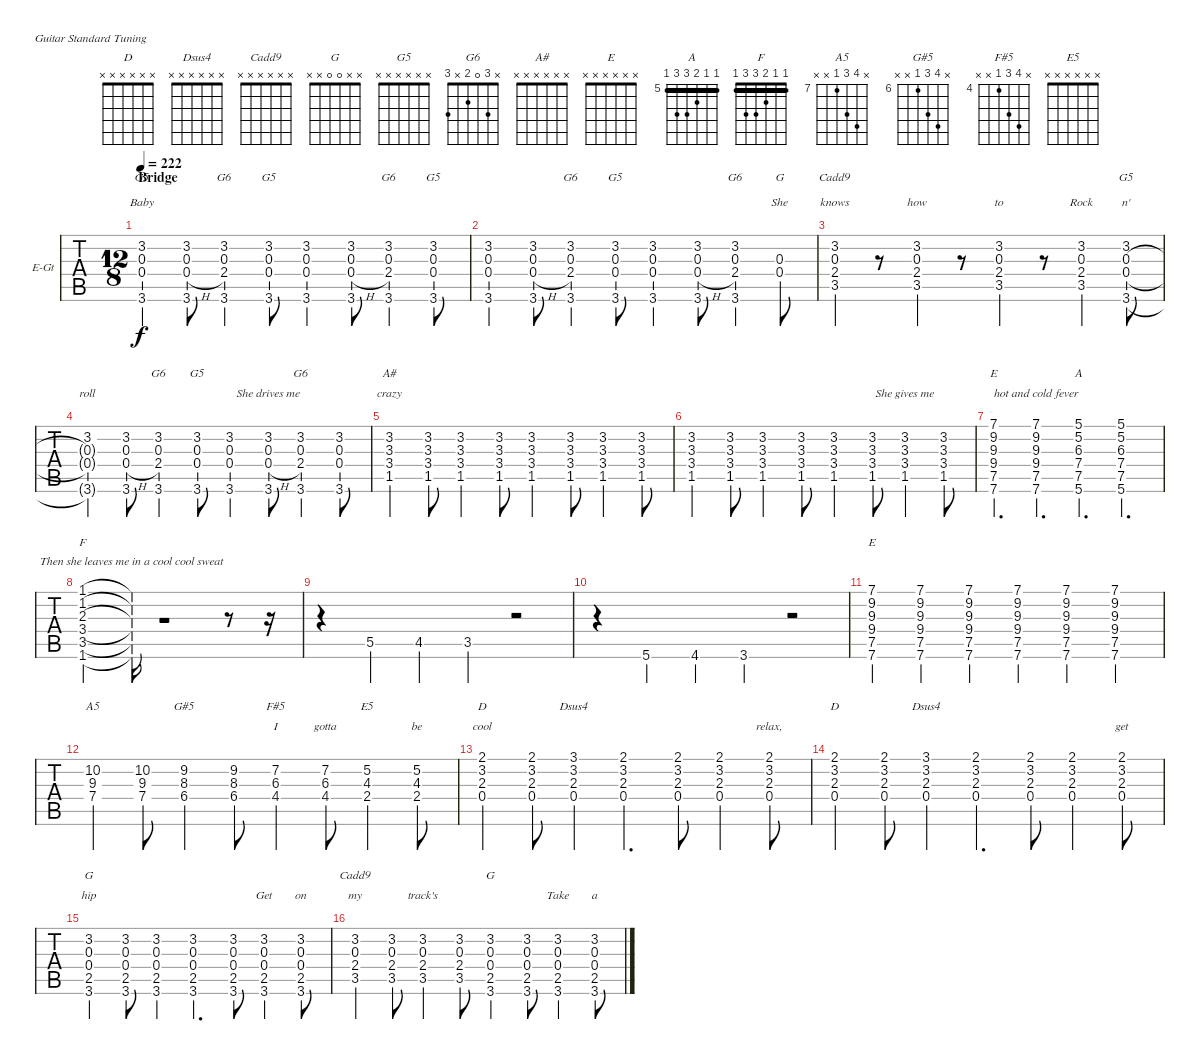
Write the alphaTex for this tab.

\bracketExtendMode nobrackets
\firstSystemTrackNameOrientation horizontal
\otherSystemsTrackNameOrientation horizontal
\track ("Guitar" "E-Gt") {instrument distortionguitar}
\staff {tabs}
\tuning (E4 B3 G3 D3 A2 E2)
\chord ("D" x x x x x x)
\chord ("Dsus4" x x x x x x)
\chord ("Cadd9" x 3 0 2 3 x)
\chord ("G" x x x x x x)
\chord ("Cadd9" x x x x x x)
\chord ("G5" x 3 0 0 x 3)
\chord ("G6" x x x x x x)
\chord ("G6" x 3 0 2 x 3)
\chord ("G" x x 0 0 x x) {showfingering false}
\chord ("G5" x x x x x x)
\chord ("A#" x x x x x x)
\chord ("E" 7 9 9 9 7 7) {firstfret 7 barre (7 7)}
\chord ("A" 5 5 6 7 7 5) {firstfret 5 barre (5 5)}
\chord ("F" 1 1 2 3 3 1) {barre (1 1)}
\chord ("E" x x x x x x)
\chord ("A5" x 10 9 7 x x) {firstfret 7}
\chord ("G#5" x 9 8 6 x x) {firstfret 6}
\chord ("F#5" x 7 6 4 x x) {firstfret 4}
\chord ("E5" x x x x x x)
\ts (12 8)
\section ("" "Bridge")
\tempo 222
\clef g2
\ks c
(3.2 0.3 0.4 3.6).4{ch "G5" lyrics (0 "") lyrics (1 "") lyrics (2 "Baby") lyrics (3 "") lyrics (4 "") dy f} (3.2 0.3 0.4{h} 3.6).8{lyrics (0 "") lyrics (1 "") lyrics (2 "") lyrics (3 "") lyrics (4 "")} (3.2 0.3 2.4 3.6).4{ch "G6" lyrics (0 "") lyrics (1 "") lyrics (2 "") lyrics (3 "") lyrics (4 "")} (3.2 0.3 0.4 3.6).8{ch "G5" lyrics (0 "") lyrics (1 "") lyrics (2 "") lyrics (3 "") lyrics (4 "")} (3.2 0.3 0.4 3.6).4{lyrics (0 "") lyrics (1 "") lyrics (2 "") lyrics (3 "") lyrics (4 "")} (3.2 0.3 0.4{h} 3.6).8{lyrics (0 "") lyrics (1 "") lyrics (2 "") lyrics (3 "") lyrics (4 "")} (3.2 0.3 2.4 3.6).4{ch "G6" lyrics (0 "") lyrics (1 "") lyrics (2 "") lyrics (3 "") lyrics (4 "")} (3.2 0.3 0.4 3.6).8{ch "G5" lyrics (0 "") lyrics (1 "") lyrics (2 "") lyrics (3 "") lyrics (4 "")} |
(3.2 0.3 0.4 3.6).4{lyrics (0 "") lyrics (1 "") lyrics (2 "") lyrics (3 "") lyrics (4 "")} (3.2 0.3 0.4{h} 3.6).8{lyrics (0 "") lyrics (1 "") lyrics (2 "") lyrics (3 "") lyrics (4 "")} (3.2 0.3 2.4 3.6).4{ch "G6" lyrics (0 "") lyrics (1 "") lyrics (2 "") lyrics (3 "") lyrics (4 "")} (3.2 0.3 0.4 3.6).8{ch "G5" lyrics (0 "") lyrics (1 "") lyrics (2 "") lyrics (3 "") lyrics (4 "")} (3.2 0.3 0.4 3.6).4{lyrics (0 "") lyrics (1 "") lyrics (2 "") lyrics (3 "") lyrics (4 "")} (3.2 0.3 0.4{h} 3.6).8{lyrics (0 "") lyrics (1 "") lyrics (2 "") lyrics (3 "") lyrics (4 "")} (3.2 0.3 2.4 3.6).4{ch "G6" lyrics (0 "") lyrics (1 "") lyrics (2 "") lyrics (3 "") lyrics (4 "")} (0.3 0.4).8{ch "G" lyrics (0 "") lyrics (1 "") lyrics (2 "She") lyrics (3 "") lyrics (4 "")} |
(3.2 0.3 2.4 3.5).4{ch "Cadd9" lyrics (0 "") lyrics (1 "") lyrics (2 "knows") lyrics (3 "") lyrics (4 "")} r.8 (3.2 0.3 2.4 3.5).4{lyrics (0 "") lyrics (1 "") lyrics (2 "how") lyrics (3 "") lyrics (4 "")} r.8 (3.2 0.3 2.4 3.5).4{lyrics (0 "") lyrics (1 "") lyrics (2 "to") lyrics (3 "") lyrics (4 "")} r.8 (3.2 0.3 2.4 3.5).4{lyrics (0 "") lyrics (1 "") lyrics (2 "Rock") lyrics (3 "") lyrics (4 "")} (3.2 0.3 0.4 3.6).8{ch "G5" lyrics (0 "") lyrics (1 "") lyrics (2 "n'") lyrics (3 "") lyrics (4 "")} |
(3.2 0.3{t} 0.4{t} 3.6{t}).4{lyrics (0 "") lyrics (1 "") lyrics (2 "roll") lyrics (3 "") lyrics (4 "")} (3.2 0.3 0.4{h} 3.6).8{lyrics (0 "") lyrics (1 "") lyrics (2 "") lyrics (3 "") lyrics (4 "")} (3.2 0.3 2.4 3.6).4{ch "G6" lyrics (0 "") lyrics (1 "") lyrics (2 "") lyrics (3 "") lyrics (4 "")} (3.2 0.3 0.4 3.6).8{ch "G5" lyrics (0 "") lyrics (1 "") lyrics (2 "") lyrics (3 "") lyrics (4 "")} (3.2 0.3 0.4 3.6).4{lyrics (0 "") lyrics (1 "") lyrics (2 "") lyrics (3 "") lyrics (4 "")} (3.2 0.3 0.4{h} 3.6).8{lyrics (0 "") lyrics (1 "") lyrics (2 "She drives me ") lyrics (3 "") lyrics (4 "")} (3.2 0.3 2.4 3.6).4{ch "G6" lyrics (0 "") lyrics (1 "") lyrics (2 "") lyrics (3 "") lyrics (4 "")} (3.2 0.3 0.4 3.6).8{lyrics (0 "") lyrics (1 "") lyrics (2 "") lyrics (3 "") lyrics (4 "")} |
(3.2 3.3 3.4 1.5).4{ch "A#" lyrics (0 "") lyrics (1 "") lyrics (2 "crazy") lyrics (3 "") lyrics (4 "")} (3.2 3.3 3.4 1.5).8{lyrics (0 "") lyrics (1 "") lyrics (2 "") lyrics (3 "") lyrics (4 "")} (3.2 3.3 3.4 1.5).4{lyrics (0 "") lyrics (1 "") lyrics (2 "") lyrics (3 "") lyrics (4 "")} (3.2 3.3 3.4 1.5).8{lyrics (0 "") lyrics (1 "") lyrics (2 "") lyrics (3 "") lyrics (4 "")} (3.2 3.3 3.4 1.5).4{lyrics (0 "") lyrics (1 "") lyrics (2 "") lyrics (3 "") lyrics (4 "")} (3.2 3.3 3.4 1.5).8{lyrics (0 "") lyrics (1 "") lyrics (2 "") lyrics (3 "") lyrics (4 "")} (3.2 3.3 3.4 1.5).4{lyrics (0 "") lyrics (1 "") lyrics (2 "") lyrics (3 "") lyrics (4 "")} (3.2 3.3 3.4 1.5).8{lyrics (0 "") lyrics (1 "") lyrics (2 "") lyrics (3 "") lyrics (4 "")} |
(3.2 3.3 3.4 1.5).4{lyrics (0 "") lyrics (1 "") lyrics (2 "") lyrics (3 "") lyrics (4 "")} (3.2 3.3 3.4 1.5).8{lyrics (0 "") lyrics (1 "") lyrics (2 "") lyrics (3 "") lyrics (4 "")} (3.2 3.3 3.4 1.5).4{lyrics (0 "") lyrics (1 "") lyrics (2 "") lyrics (3 "") lyrics (4 "")} (3.2 3.3 3.4 1.5).8{lyrics (0 "") lyrics (1 "") lyrics (2 "") lyrics (3 "") lyrics (4 "")} (3.2 3.3 3.4 1.5).4{lyrics (0 "") lyrics (1 "") lyrics (2 "") lyrics (3 "") lyrics (4 "")} (3.2 3.3 3.4 1.5).8{lyrics (0 "") lyrics (1 "") lyrics (2 "") lyrics (3 "") lyrics (4 "")} (3.2 3.3 3.4 1.5).4{lyrics (0 "") lyrics (1 "") lyrics (2 "She gives me") lyrics (3 "") lyrics (4 "")} (3.2 3.3 3.4 1.5).8{lyrics (0 "") lyrics (1 "") lyrics (2 "") lyrics (3 "") lyrics (4 "")} |
(7.1 9.2 9.3 9.4 7.5 7.6).4{d ch "E" lyrics (0 "") lyrics (1 "") lyrics (2 "") lyrics (3 "") lyrics (4 "")} (7.1 9.2 9.3 9.4 7.5 7.6).4{d lyrics (0 "") lyrics (1 "") lyrics (2 "hot and cold fever") lyrics (3 "") lyrics (4 "")} (5.1 5.2 6.3 7.4 7.5 5.6).4{d ch "A" lyrics (0 "") lyrics (1 "") lyrics (2 "") lyrics (3 "") lyrics (4 "")} (5.1 5.2 6.3 7.4 7.5 5.6).4{d lyrics (0 "") lyrics (1 "") lyrics (2 "") lyrics (3 "") lyrics (4 "")} |
(1.1 1.2 2.3 3.4 3.5 1.6).4{ch "F" lyrics (0 "") lyrics (1 "") lyrics (2 "") lyrics (3 "") lyrics (4 "")} (1.1{t} 1.2{t} 2.3{t} 3.4{t} 3.5{t} 1.6{t}).16{lyrics (0 "") lyrics (1 "") lyrics (2 "Then she leaves me in a cool cool sweat") lyrics (3 "") lyrics (4 "")} r.1 r.8 r.16 |
r.4 5.5.4{lyrics (0 "") lyrics (1 "") lyrics (2 "") lyrics (3 "") lyrics (4 "")} 4.5.4{lyrics (0 "") lyrics (1 "") lyrics (2 "") lyrics (3 "") lyrics (4 "")} 3.5.4{lyrics (0 "") lyrics (1 "") lyrics (2 "") lyrics (3 "") lyrics (4 "")} r.2 |
r.4 5.6.4{lyrics (0 "") lyrics (1 "") lyrics (2 "") lyrics (3 "") lyrics (4 "")} 4.6.4{lyrics (0 "") lyrics (1 "") lyrics (2 "") lyrics (3 "") lyrics (4 "")} 3.6.4{lyrics (0 "") lyrics (1 "") lyrics (2 "") lyrics (3 "") lyrics (4 "")} r.2 |
(7.1 9.2 9.3 9.4 7.5 7.6).4{ch "E" lyrics (0 "") lyrics (1 "") lyrics (2 "") lyrics (3 "") lyrics (4 "")} (7.1 9.2 9.3 9.4 7.5 7.6).4{lyrics (0 "") lyrics (1 "") lyrics (2 "") lyrics (3 "") lyrics (4 "")} (7.1 9.2 9.3 9.4 7.5 7.6).4{lyrics (0 "") lyrics (1 "") lyrics (2 "") lyrics (3 "") lyrics (4 "")} (7.1 9.2 9.3 9.4 7.5 7.6).4{lyrics (0 "") lyrics (1 "") lyrics (2 "") lyrics (3 "") lyrics (4 "")} (7.1 9.2 9.3 9.4 7.5 7.6).4{lyrics (0 "") lyrics (1 "") lyrics (2 "") lyrics (3 "") lyrics (4 "")} (7.1 9.2 9.3 9.4 7.5 7.6).4{lyrics (0 "") lyrics (1 "") lyrics (2 "") lyrics (3 "") lyrics (4 "")} |
(10.2 9.3 7.4).4{ch "A5" lyrics (0 "") lyrics (1 "") lyrics (2 "") lyrics (3 "") lyrics (4 "")} (10.2 9.3 7.4).8{lyrics (0 "") lyrics (1 "") lyrics (2 "") lyrics (3 "") lyrics (4 "")} (9.2 8.3 6.4).4{ch "G#5" lyrics (0 "") lyrics (1 "") lyrics (2 "") lyrics (3 "") lyrics (4 "")} (9.2 8.3 6.4).8{lyrics (0 "") lyrics (1 "") lyrics (2 "") lyrics (3 "") lyrics (4 "")} (7.2 6.3 4.4).4{ch "F#5" lyrics (0 "") lyrics (1 "") lyrics (2 "I") lyrics (3 "") lyrics (4 "")} (7.2 6.3 4.4).8{lyrics (0 "") lyrics (1 "") lyrics (2 "gotta") lyrics (3 "") lyrics (4 "")} (5.2 4.3 2.4).4{ch "E5" lyrics (0 "") lyrics (1 "") lyrics (2 "") lyrics (3 "") lyrics (4 "")} (5.2 4.3 2.4).8{lyrics (0 "") lyrics (1 "") lyrics (2 "be") lyrics (3 "") lyrics (4 "")} |
(2.1 3.2 2.3 0.4).4{ch "D" lyrics (0 "") lyrics (1 "") lyrics (2 "cool") lyrics (3 "") lyrics (4 "")} (2.1 3.2 2.3 0.4).8{lyrics (0 "") lyrics (1 "") lyrics (2 "") lyrics (3 "") lyrics (4 "")} (3.1 3.2 2.3 0.4).4{ch "Dsus4" lyrics (0 "") lyrics (1 "") lyrics (2 "") lyrics (3 "") lyrics (4 "")} (2.1 3.2 2.3 0.4).4{d lyrics (0 "") lyrics (1 "") lyrics (2 "") lyrics (3 "") lyrics (4 "")} (2.1 3.2 2.3 0.4).8{lyrics (0 "") lyrics (1 "") lyrics (2 "") lyrics (3 "") lyrics (4 "")} (2.1 3.2 2.3 0.4).4{lyrics (0 "") lyrics (1 "") lyrics (2 "") lyrics (3 "") lyrics (4 "")} (2.1 3.2 2.3 0.4).8{lyrics (0 "") lyrics (1 "") lyrics (2 "relax,") lyrics (3 "") lyrics (4 "")} |
(2.1 3.2 2.3 0.4).4{ch "D" lyrics (0 "") lyrics (1 "") lyrics (2 "") lyrics (3 "") lyrics (4 "")} (2.1 3.2 2.3 0.4).8{lyrics (0 "") lyrics (1 "") lyrics (2 "") lyrics (3 "") lyrics (4 "")} (3.1 3.2 2.3 0.4).4{ch "Dsus4" lyrics (0 "") lyrics (1 "") lyrics (2 "") lyrics (3 "") lyrics (4 "")} (2.1 3.2 2.3 0.4).4{d lyrics (0 "") lyrics (1 "") lyrics (2 "") lyrics (3 "") lyrics (4 "")} (2.1 3.2 2.3 0.4).8{lyrics (0 "") lyrics (1 "") lyrics (2 "") lyrics (3 "") lyrics (4 "")} (2.1 3.2 2.3 0.4).4{lyrics (0 "") lyrics (1 "") lyrics (2 "") lyrics (3 "") lyrics (4 "")} (2.1 3.2 2.3 0.4).8{lyrics (0 "") lyrics (1 "") lyrics (2 "get") lyrics (3 "") lyrics (4 "")} |
(3.2 0.3 0.4 2.5 3.6).4{ch "G" lyrics (0 "") lyrics (1 "") lyrics (2 "hip") lyrics (3 "") lyrics (4 "")} (3.2 0.3 0.4 2.5 3.6).8{lyrics (0 "") lyrics (1 "") lyrics (2 "") lyrics (3 "") lyrics (4 "")} (3.2 0.3 0.4 2.5 3.6).4{lyrics (0 "") lyrics (1 "") lyrics (2 "") lyrics (3 "") lyrics (4 "")} (3.2 0.3 0.4 2.5 3.6).4{d lyrics (0 "") lyrics (1 "") lyrics (2 "") lyrics (3 "") lyrics (4 "")} (3.2 0.3 0.4 2.5 3.6).8{lyrics (0 "") lyrics (1 "") lyrics (2 "") lyrics (3 "") lyrics (4 "")} (3.2 0.3 0.4 2.5 3.6).4{lyrics (0 "") lyrics (1 "") lyrics (2 "Get") lyrics (3 "") lyrics (4 "")} (3.2 0.3 0.4 2.5 3.6).8{lyrics (0 "") lyrics (1 "") lyrics (2 "on") lyrics (3 "") lyrics (4 "")} |
(3.2 0.3 2.4 3.5).4{ch "Cadd9" lyrics (0 "") lyrics (1 "") lyrics (2 "my") lyrics (3 "") lyrics (4 "")} (3.2 0.3 2.4 3.5).8{lyrics (0 "") lyrics (1 "") lyrics (2 "") lyrics (3 "") lyrics (4 "")} (3.2 0.3 2.4 3.5).4{lyrics (0 "") lyrics (1 "") lyrics (2 "track's") lyrics (3 "") lyrics (4 "")} (3.2 0.3 2.4 3.5).8{lyrics (0 "") lyrics (1 "") lyrics (2 "") lyrics (3 "") lyrics (4 "")} (3.2 0.3 0.4 2.5 3.6).4{ch "G" lyrics (0 "") lyrics (1 "") lyrics (2 "") lyrics (3 "") lyrics (4 "")} (3.2 0.3 0.4 2.5 3.6).8{lyrics (0 "") lyrics (1 "") lyrics (2 "") lyrics (3 "") lyrics (4 "")} (3.2 0.3 0.4 2.5 3.6).4{lyrics (0 "") lyrics (1 "") lyrics (2 "Take") lyrics (3 "") lyrics (4 "")} (3.2 0.3 0.4 2.5 3.6).8{lyrics (0 "") lyrics (1 "") lyrics (2 "a") lyrics (3 "") lyrics (4 "")}
